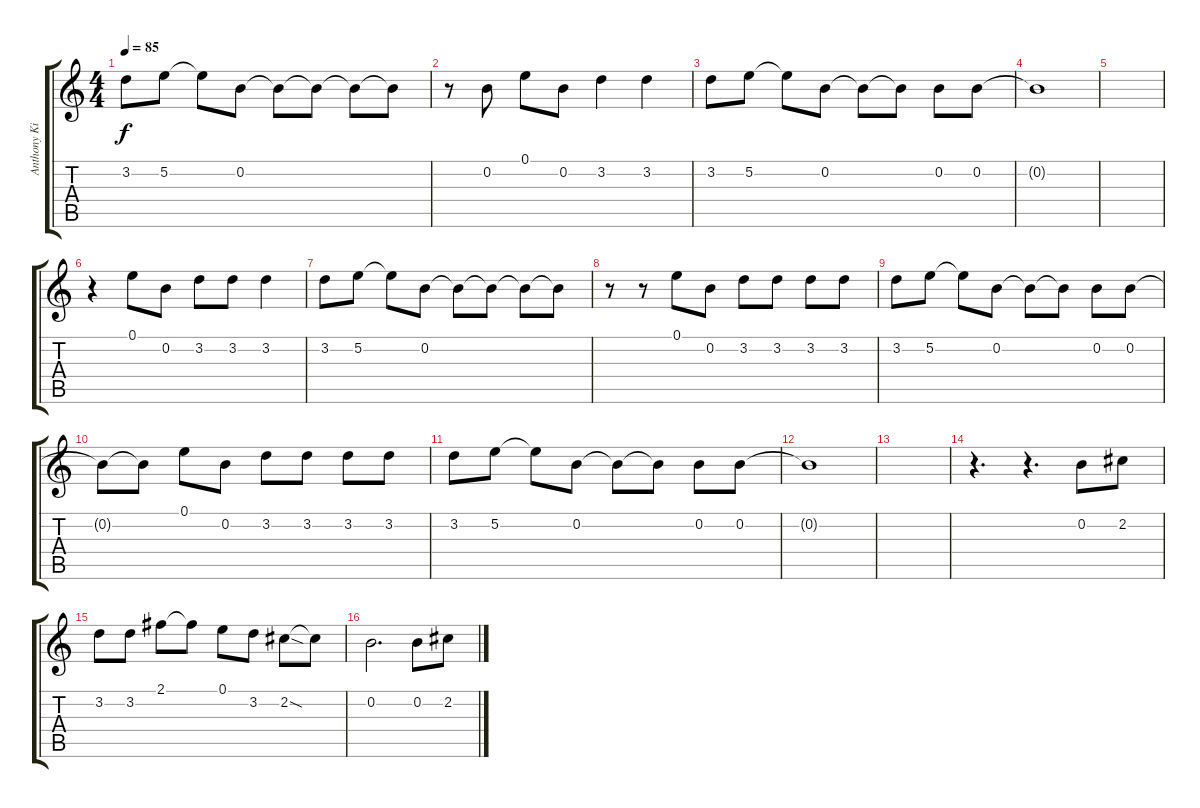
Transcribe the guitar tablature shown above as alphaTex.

\track ("Anthony Kiedis - Lead Vocal" "Anthony Ki") {instrument electricguitarjazz}
\staff {score tabs}
\tuning (E4 B3 G3 D3 A2 E2) {hide}
\ts (4 4)
\tempo 85
\clef g2
\ks c
3.2.8{dy f} 5.2.8 5.2{t}.8 0.2.8 0.2{t}.8 0.2{t}.8 0.2{t}.8 0.2{t}.8 |
r.8 0.2.8 0.1.8 0.2.8 3.2.4 3.2.4 |
3.2.8 5.2.8 5.2{t}.8 0.2.8 0.2{t}.8 0.2{t}.8 0.2.8 0.2.8 |
0.2{t}.1 |
|
r.4 0.1.8 0.2.8 3.2.8 3.2.8 3.2.4 |
3.2.8 5.2.8 5.2{t}.8 0.2.8 0.2{t}.8 0.2{t}.8 0.2{t}.8 0.2{t}.8 |
r.8 r.8 0.1.8 0.2.8 3.2.8 3.2.8 3.2.8 3.2.8 |
3.2.8 5.2.8 5.2{t}.8 0.2.8 0.2{t}.8 0.2{t}.8 0.2.8 0.2.8 |
0.2{t}.8 0.2{t}.8 0.1.8 0.2.8 3.2.8 3.2.8 3.2.8 3.2.8 |
3.2.8 5.2.8 5.2{t}.8 0.2.8 0.2{t}.8 0.2{t}.8 0.2.8 0.2.8 |
0.2{t}.1 |
|
r.4{d} r.4{d} 0.2.8 2.2.8 |
3.2.8 3.2.8 2.1.8 2.1{t}.8 0.1.8 3.2.8 2.2{sod}.8 2.2{t}.8 |
0.2.2{d} 0.2.8 2.2.8
